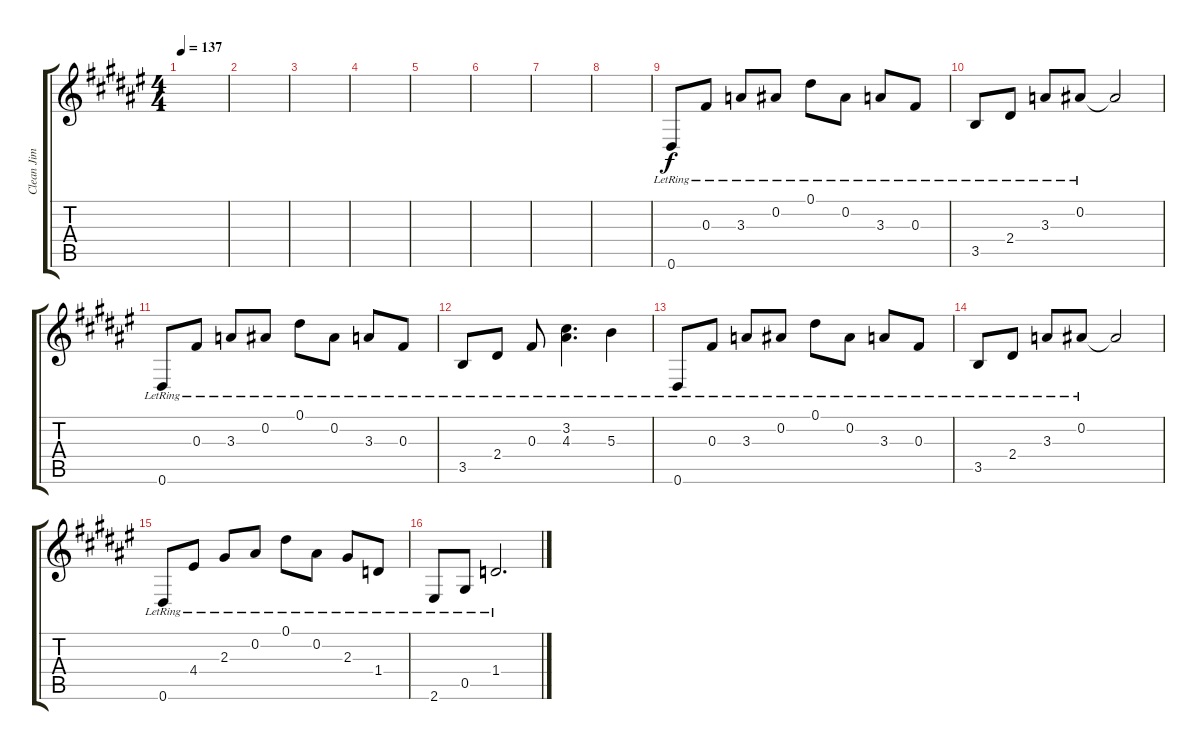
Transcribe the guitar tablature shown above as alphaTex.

\track ("Clean Jim root" "Clean Jim ") {instrument electricguitarclean}
\staff {score tabs}
\tuning (Eb4 Bb3 Gb3 Db3 Ab2 Eb2) {hide}
\ts (4 4)
\tempo 137
\clef g2
\ks d#minor
|
|
|
|
|
|
|
|
0.6{lr}.8 0.3{lr}.8 3.3{lr}.8 0.2{lr}.8 0.1{lr}.8 0.2{lr}.8 3.3{lr}.8 0.3{lr}.8 |
3.5{lr}.8 2.4{lr}.8 3.3{lr}.8 0.2{lr}.8 0.2{t}.2 |
0.6{lr}.8 0.3{lr}.8 3.3{lr}.8 0.2{lr}.8 0.1{lr}.8 0.2{lr}.8 3.3{lr}.8 0.3{lr}.8 |
3.5{lr}.8 2.4{lr}.8 0.3{lr}.8 (3.2{lr} 4.3{lr}).4{d} 5.3{lr}.4 |
0.6{lr}.8 0.3{lr}.8 3.3{lr}.8 0.2{lr}.8 0.1{lr}.8 0.2{lr}.8 3.3{lr}.8 0.3{lr}.8 |
3.5{lr}.8 2.4{lr}.8 3.3{lr}.8 0.2{lr}.8 0.2{t}.2 |
0.6{lr}.8 4.4{lr}.8 2.3{lr}.8 0.2{lr}.8 0.1{lr}.8 0.2{lr}.8 2.3{lr}.8 1.4{lr}.8 |
2.6{lr}.8 0.5{lr}.8 1.4{lr}.2{d}
